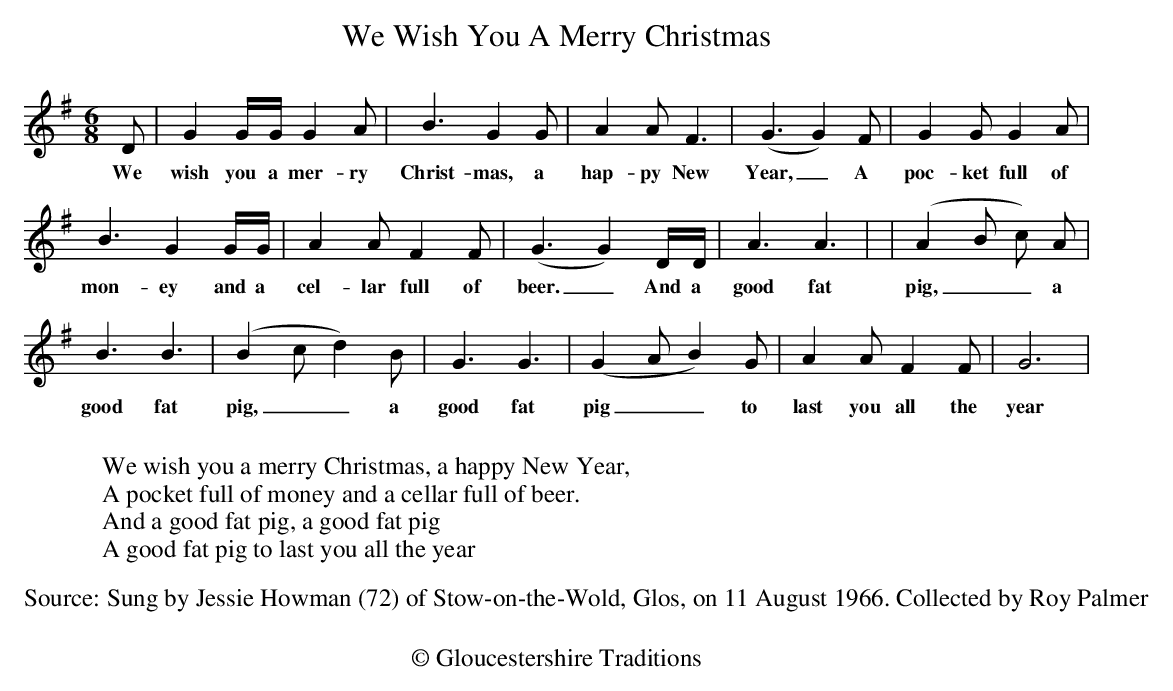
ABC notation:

X:1
T:We Wish You A Merry Christmas
M:6/8
L:1/8
K: G
D | G2 G/2G/2 G2 A|B3 G2 G| A2 A F3| (G3G2) F| G2 G G2 A|
w: We wish you a mer-ry Christ-mas, a hap-py New Year,_ A poc-ket full of
B3 G2 G/2G/2| A2 A F2 F| (G3G2) D/2D/2 | A3 A3 | |(A2 B c) A|
w: mon-ey and a cel-lar full of beer._ And a good fat pig,__ a
B3 B3 | (B2cd2) B| G3 G3| (G2 A B2) G|A2 A F2 F| G6|
w: good fat  pig,__ a good fat pig__ to last you all the year
W:
W: We wish you a merry Christmas, a happy New Year,
W: A pocket full of money and a cellar full of beer.
W: And a good fat pig, a good fat pig
W: A good fat pig to last you all the year
W:
